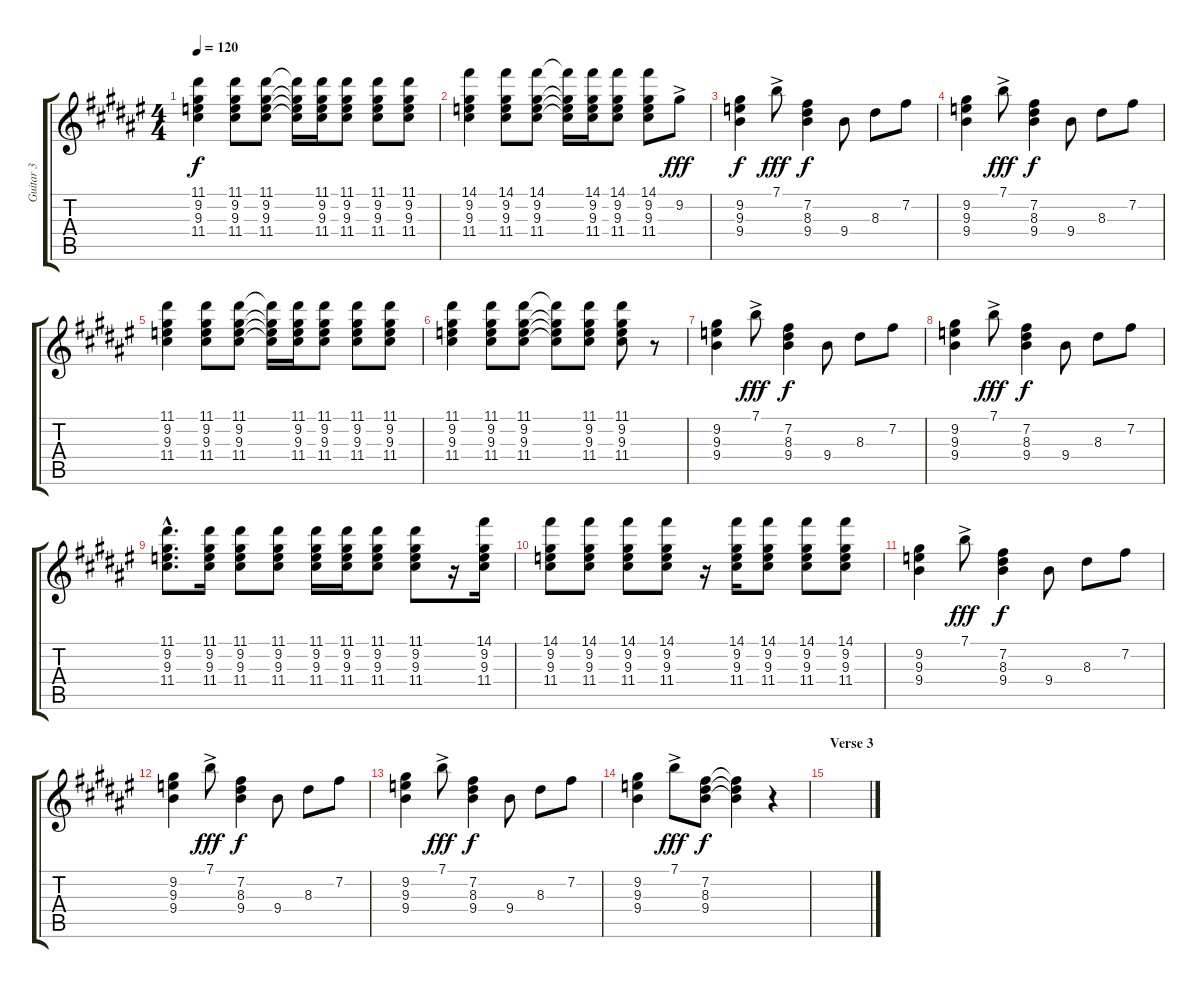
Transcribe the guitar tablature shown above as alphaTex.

\track ("Guitar 3" "Guitar 3") {instrument electricguitarclean}
\staff {score tabs}
\tuning (E4 B3 G3 D3 A2 E2) {hide}
\ts (4 4)
\tempo 120
\clef g2
\ks f#
(11.1 9.2 9.3 11.4).4{dy f} (11.1 9.2 9.3 11.4).8 (11.1 9.2 9.3 11.4).8 (11.1{t} 9.2{t} 9.3{t} 11.4{t}).16 (11.1 9.2 9.3 11.4).16 (11.1 9.2 9.3 11.4).8 (11.1 9.2 9.3 11.4).8 (11.1 9.2 9.3 11.4).8 |
(14.1 9.2 9.3 11.4).4 (14.1 9.2 9.3 11.4).8 (14.1 9.2 9.3 11.4).8 (14.1{t} 9.2{t} 9.3{t} 11.4{t}).16 (14.1 9.2 9.3 11.4).16 (14.1 9.2 9.3 11.4).8 (14.1 9.2 9.3 11.4).8 9.2{ac}.8{dy fff} |
(9.2 9.3 9.4).4{dy f} 7.1{ac}.8{dy fff} (7.2 8.3 9.4).4{dy f} 9.4.8 8.3.8 7.2.8 |
(9.2 9.3 9.4).4 7.1{ac}.8{dy fff} (7.2 8.3 9.4).4{dy f} 9.4.8 8.3.8 7.2.8 |
(11.1 9.2 9.3 11.4).4 (11.1 9.2 9.3 11.4).8 (11.1 9.2 9.3 11.4).8 (11.1{t} 9.2{t} 9.3{t} 11.4{t}).16 (11.1 9.2 9.3 11.4).16 (11.1 9.2 9.3 11.4).8 (11.1 9.2 9.3 11.4).8 (11.1 9.2 9.3 11.4).8 |
(11.1 9.2 9.3 11.4).4 (11.1 9.2 9.3 11.4).8 (11.1 9.2 9.3 11.4).8 (11.1{t} 9.2{t} 9.3{t} 11.4{t}).8 (11.1 9.2 9.3 11.4).8 (11.1 9.2 9.3 11.4).8 r.8 |
(9.2 9.3 9.4).4 7.1{ac}.8{dy fff} (7.2 8.3 9.4).4{dy f} 9.4.8 8.3.8 7.2.8 |
(9.2 9.3 9.4).4 7.1{ac}.8{dy fff} (7.2 8.3 9.4).4{dy f} 9.4.8 8.3.8 7.2.8 |
(11.1{hac} 9.2{hac} 9.3{hac} 11.4{hac}).8{d} (11.1 9.2 9.3 11.4).16 (11.1 9.2 9.3 11.4).8 (11.1 9.2 9.3 11.4).8 (11.1 9.2 9.3 11.4).16 (11.1 9.2 9.3 11.4).16 (11.1 9.2 9.3 11.4).8 (11.1 9.2 9.3 11.4).8 r.16 (14.1 9.2 9.3 11.4).16 |
(14.1 9.2 9.3 11.4).8 (14.1 9.2 9.3 11.4).8 (14.1 9.2 9.3 11.4).8 (14.1 9.2 9.3 11.4).8 r.16 (14.1 9.2 9.3 11.4).16 (14.1 9.2 9.3 11.4).8 (14.1 9.2 9.3 11.4).8 (14.1 9.2 9.3 11.4).8 |
(9.2 9.3 9.4).4 7.1{ac}.8{dy fff} (7.2 8.3 9.4).4{dy f} 9.4.8 8.3.8 7.2.8 |
(9.2 9.3 9.4).4 7.1{ac}.8{dy fff} (7.2 8.3 9.4).4{dy f} 9.4.8 8.3.8 7.2.8 |
(9.2 9.3 9.4).4 7.1{ac}.8{dy fff} (7.2 8.3 9.4).4{dy f} 9.4.8 8.3.8 7.2.8 |
(9.2 9.3 9.4).4 7.1{ac}.8{dy fff} (7.2 8.3 9.4).8{dy f} (7.2{t} 8.3{t} 9.4{t}).4 r.4 |
\section ("" "Verse 3")
